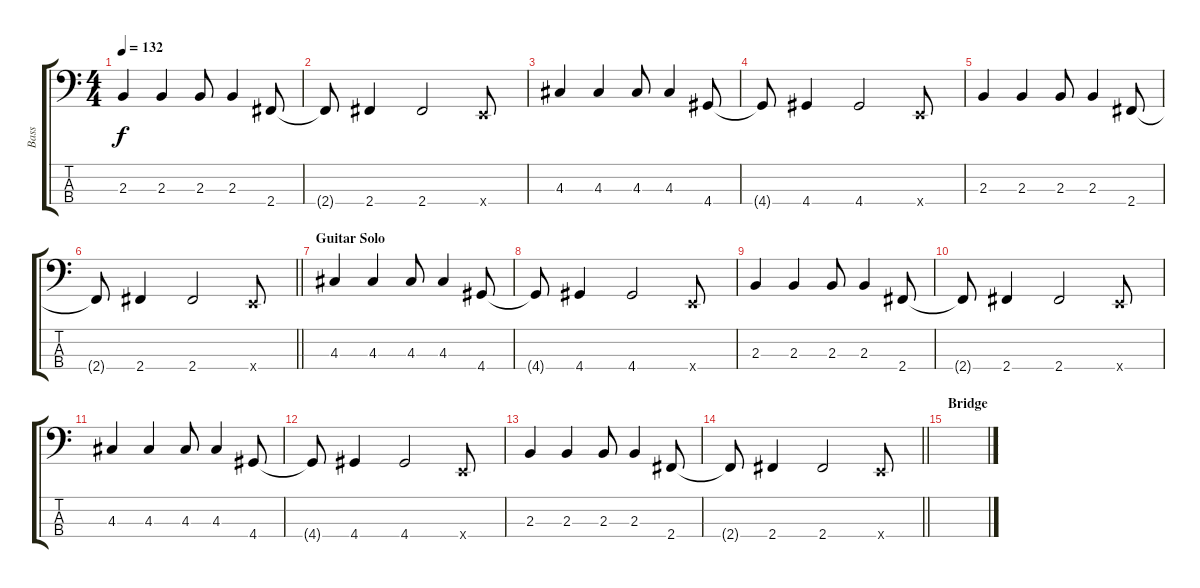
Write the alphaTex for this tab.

\track ("Bass" "Bass") {instrument slapbass2}
\staff {score tabs}
\tuning (G2 D2 A1 E1) {hide}
\ts (4 4)
\tempo 132
\clef f4
\ks c
2.3.4{dy f} 2.3.4 2.3.8 2.3.4 2.4.8 |
2.4{t}.8 2.4.4 2.4.2 0.4{x}.8 |
4.3.4 4.3.4 4.3.8 4.3.4 4.4.8 |
4.4{t}.8 4.4.4 4.4.2 0.4{x}.8 |
2.3.4 2.3.4 2.3.8 2.3.4 2.4.8 |
\barLineRight lightlight
2.4{t}.8 2.4.4 2.4.2 0.4{x}.8 |
\section ("" "Guitar Solo")
4.3.4 4.3.4 4.3.8 4.3.4 4.4.8 |
4.4{t}.8 4.4.4 4.4.2 0.4{x}.8 |
2.3.4 2.3.4 2.3.8 2.3.4 2.4.8 |
2.4{t}.8 2.4.4 2.4.2 0.4{x}.8 |
4.3.4 4.3.4 4.3.8 4.3.4 4.4.8 |
4.4{t}.8 4.4.4 4.4.2 0.4{x}.8 |
2.3.4 2.3.4 2.3.8 2.3.4 2.4.8 |
\barLineRight lightlight
2.4{t}.8 2.4.4 2.4.2 0.4{x}.8 |
\section ("" "Bridge")
